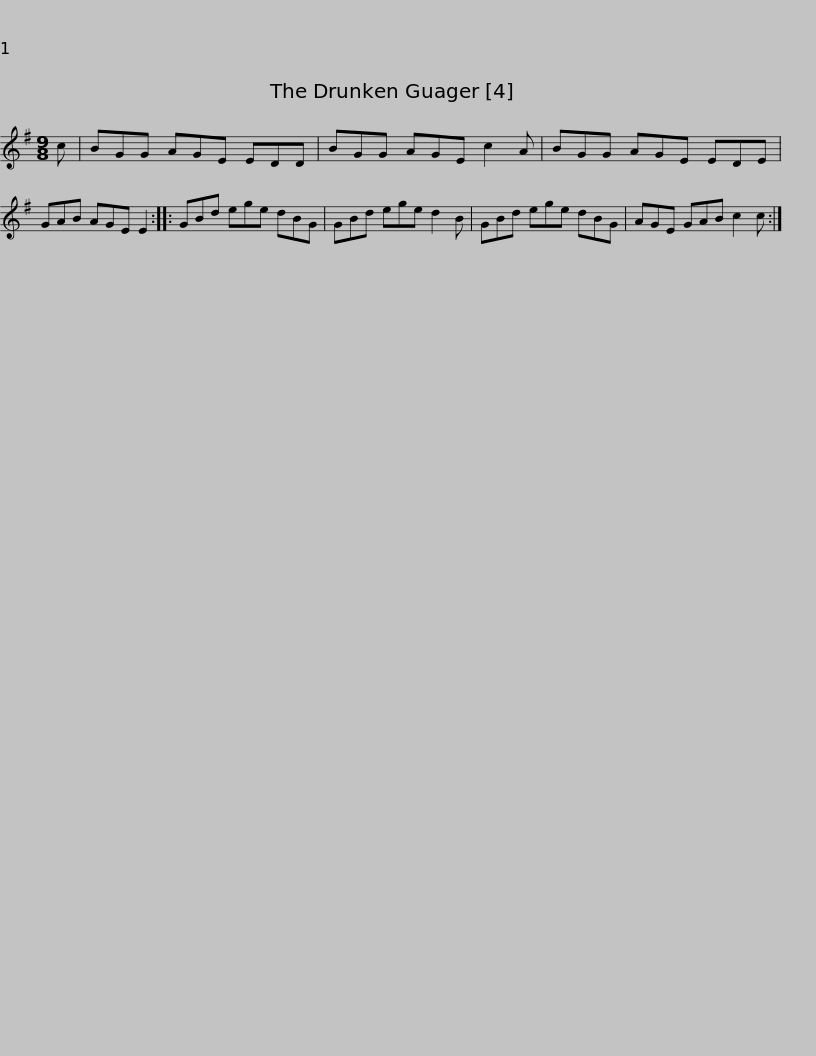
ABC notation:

X:1
L:1/8
M:9/8
I:linebreak $
K:G
V:1 treble
V:1
 c | BGG AGE EDD | BGG AGE c2 A | BGG AGE EDE | GAB AGE E2 :: %5
 GBd ege dBG |$ GBd ege d2 B | GBd ege dBG | AGE GAB c2 c :| %9
